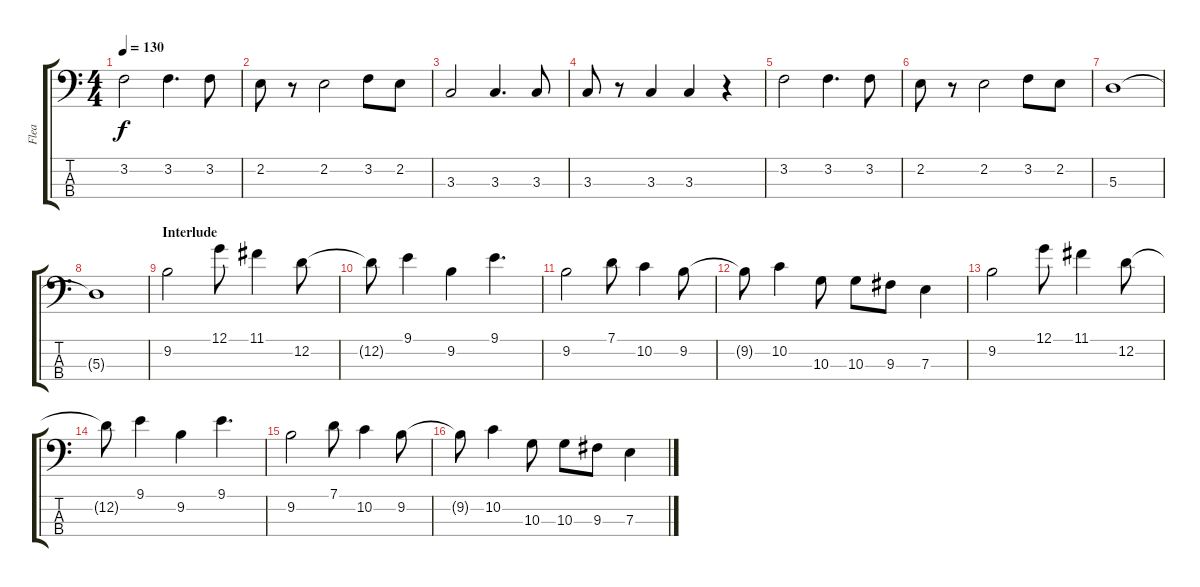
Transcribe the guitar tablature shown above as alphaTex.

\track ("Flea" "Flea") {instrument electricbassfinger}
\staff {score tabs}
\tuning (G2 D2 A1 E1) {hide}
\ts (4 4)
\tempo 130
\clef f4
\ks c
3.2.2{dy f} 3.2.4{d} 3.2.8 |
2.2.8 r.8 2.2.2 3.2.8 2.2.8 |
3.3.2 3.3.4{d} 3.3.8 |
3.3.8 r.8 3.3.4 3.3.4 r.4 |
3.2.2 3.2.4{d} 3.2.8 |
2.2.8 r.8 2.2.2 3.2.8 2.2.8 |
5.3.1 |
5.3{t}.1 |
\section ("" "Interlude")
9.2.2 12.1.8 11.1.4 12.2.8 |
12.2{t}.8 9.1.4 9.2.4 9.1.4{d} |
9.2.2 7.1.8 10.2.4 9.2.8 |
9.2{t}.8 10.2.4 10.3.8 10.3.8 9.3.8 7.3.4 |
9.2.2 12.1.8 11.1.4 12.2.8 |
12.2{t}.8 9.1.4 9.2.4 9.1.4{d} |
9.2.2 7.1.8 10.2.4 9.2.8 |
9.2{t}.8 10.2.4 10.3.8 10.3.8 9.3.8 7.3.4
